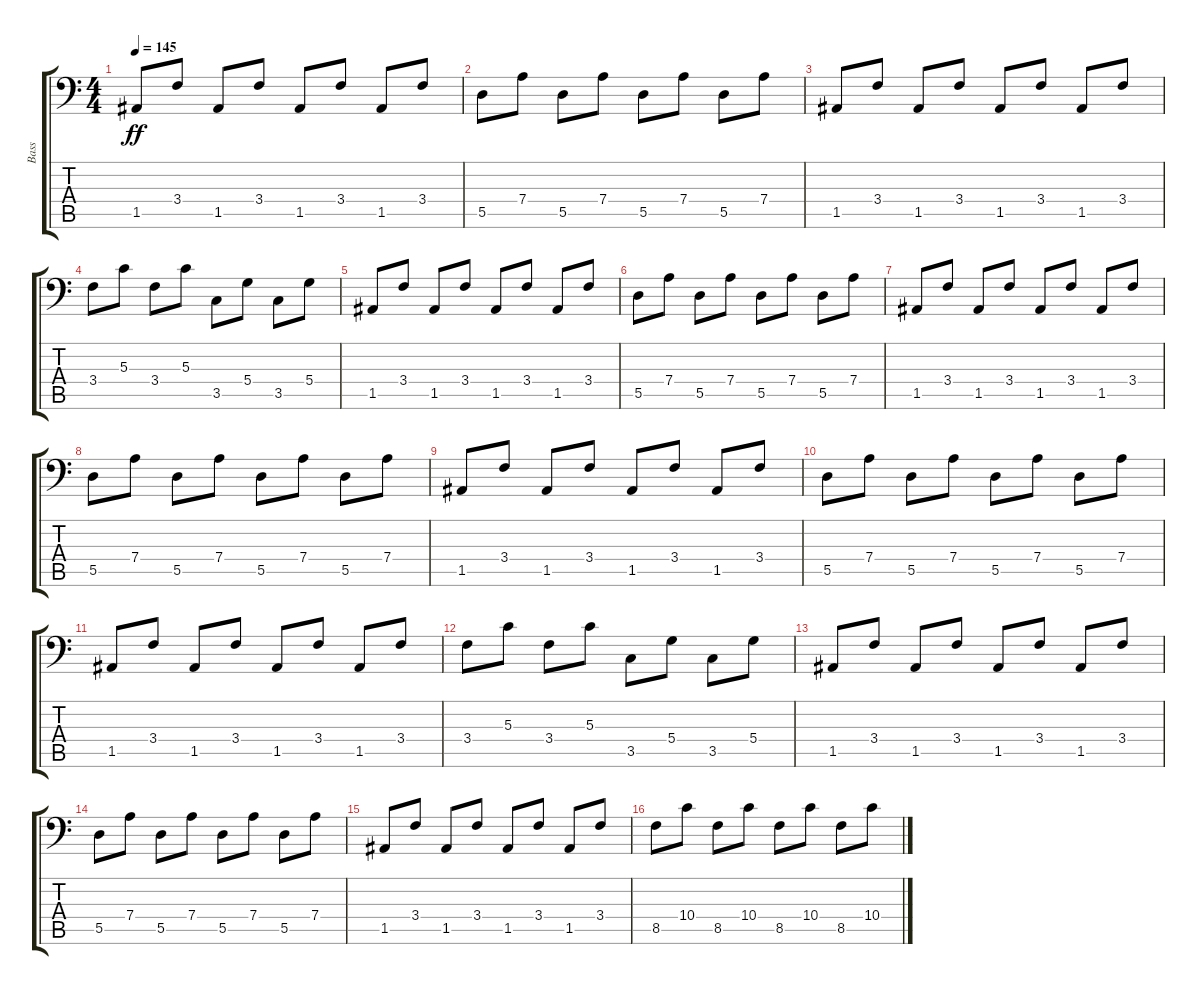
\track ("Bass" "Bass") {instrument electricbassfinger}
\staff {score tabs}
\tuning (E3 B2 G2 D2 A1 E1) {hide}
\ts (4 4)
\tempo 145
\clef f4
\ks c
1.5.8{dy ff} 3.4.8 1.5.8 3.4.8 1.5.8 3.4.8 1.5.8 3.4.8 |
5.5.8 7.4.8 5.5.8 7.4.8 5.5.8 7.4.8 5.5.8 7.4.8 |
1.5.8 3.4.8 1.5.8 3.4.8 1.5.8 3.4.8 1.5.8 3.4.8 |
3.4.8 5.3.8 3.4.8 5.3.8 3.5.8 5.4.8 3.5.8 5.4.8 |
1.5.8 3.4.8 1.5.8 3.4.8 1.5.8 3.4.8 1.5.8 3.4.8 |
5.5.8 7.4.8 5.5.8 7.4.8 5.5.8 7.4.8 5.5.8 7.4.8 |
1.5.8 3.4.8 1.5.8 3.4.8 1.5.8 3.4.8 1.5.8 3.4.8 |
5.5.8 7.4.8 5.5.8 7.4.8 5.5.8 7.4.8 5.5.8 7.4.8 |
1.5.8 3.4.8 1.5.8 3.4.8 1.5.8 3.4.8 1.5.8 3.4.8 |
5.5.8 7.4.8 5.5.8 7.4.8 5.5.8 7.4.8 5.5.8 7.4.8 |
1.5.8 3.4.8 1.5.8 3.4.8 1.5.8 3.4.8 1.5.8 3.4.8 |
3.4.8 5.3.8 3.4.8 5.3.8 3.5.8 5.4.8 3.5.8 5.4.8 |
1.5.8 3.4.8 1.5.8 3.4.8 1.5.8 3.4.8 1.5.8 3.4.8 |
5.5.8 7.4.8 5.5.8 7.4.8 5.5.8 7.4.8 5.5.8 7.4.8 |
1.5.8 3.4.8 1.5.8 3.4.8 1.5.8 3.4.8 1.5.8 3.4.8 |
8.5.8 10.4.8 8.5.8 10.4.8 8.5.8 10.4.8 8.5.8 10.4.8
